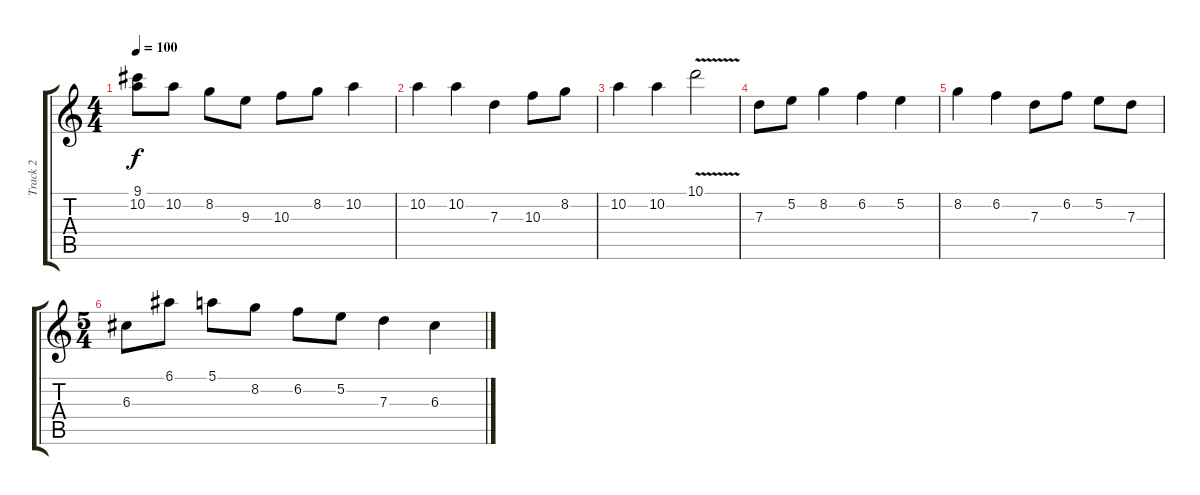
\track ("Track 2" "Track 2") {instrument acousticguitarsteel}
\staff {score tabs}
\tuning (E4 B3 G3 D3 A2 E2) {hide}
\ts (4 4)
\tempo 100
\clef g2
\ks c
(9.1{t} 10.2{t}).8{dy f} 10.2.8 8.2.8 9.3.8 10.3.8 8.2.8 10.2.4 |
10.2.4 10.2.4 7.3.4 10.3.8 8.2.8 |
10.2.4 10.2.4 10.1{v}.2 |
7.3.8 5.2.8 8.2.4 6.2.4 5.2.4 |
8.2.4 6.2.4 7.3.8 6.2.8 5.2.8 7.3.8 |
\ts (5 4)
6.3.8 6.1.8 5.1.8 8.2.8 6.2.8 5.2.8 7.3.4 6.3.4
